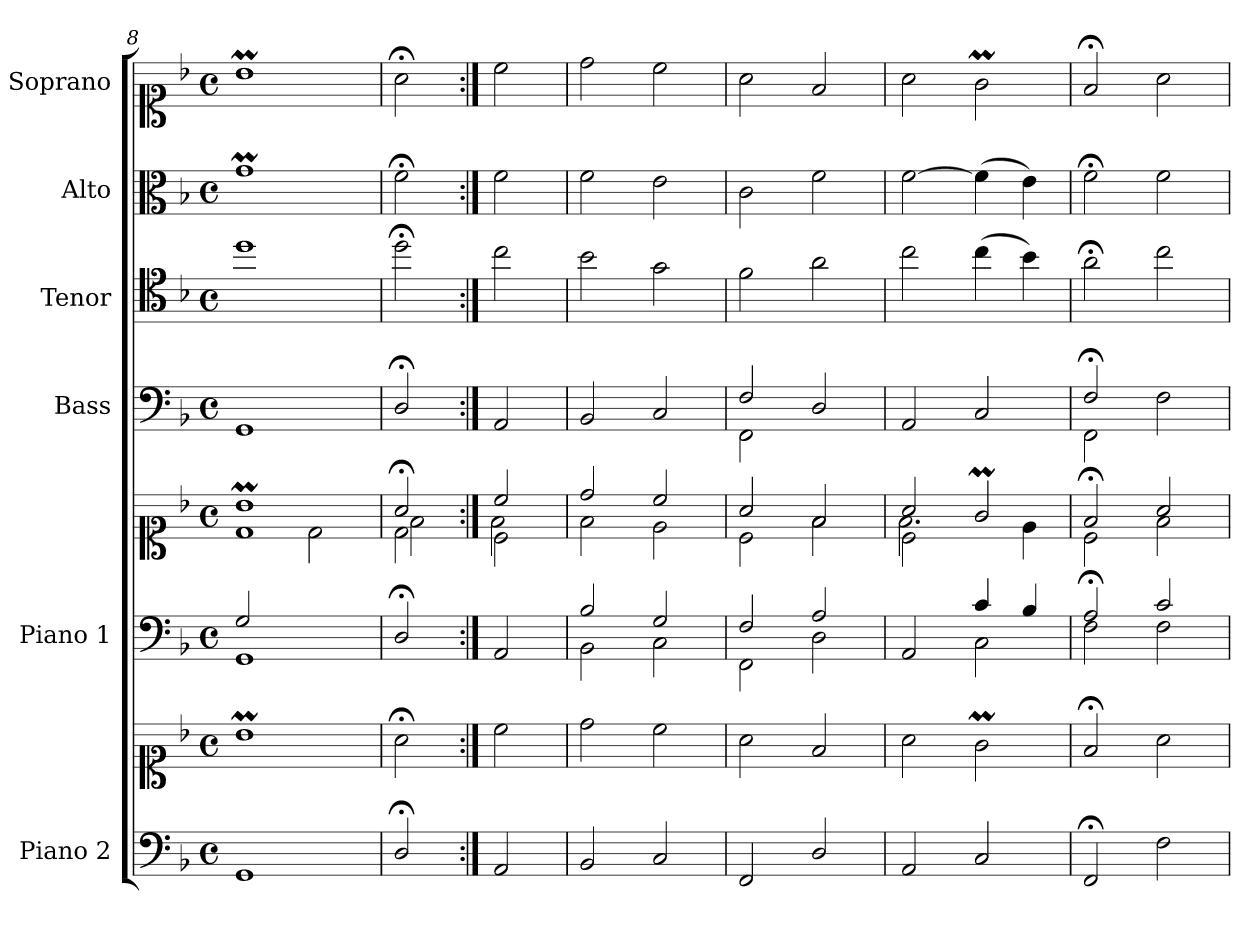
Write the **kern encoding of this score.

**kern	**kern	**kern	**kern	**kern	**kern	**kern	**kern
*part6	*part6	*part5	*part5	*part4	*part3	*part2	*part1
*staff8	*staff7	*staff6	*staff5	*staff4	*staff3	*staff2	*staff1
*I"Piano 2	*	*I"Piano 1	*	*I"Bass	*I"Tenor	*I"Alto	*I"Soprano
*I'Pno 2	*	*I'Pno 1	*	*I'B.	*I'T.	*I'A.	*I'S.
*clefF4	*clefC1	*clefF4	*clefC1	*clefF4	*clefC4	*clefC3	*clefC1
*	*	*	*	*	*ITrd7c12	*	*
*k[b-]	*k[b-]	*k[b-]	*k[b-]	*k[b-]	*k[b-]	*k[b-]	*k[b-]
*F:	*F:	*F:	*F:	*F:	*F:	*F:	*F:
*M4/4	*M4/4	*M4/4	*M4/4	*M4/4	*M4/4	*M4/4	*M4/4
*met(c)	*met(c)	*met(c)	*met(c)	*met(c)	*met(c)	*met(c)	*met(c)
=8	=8	=8	=8	=8	=8	=8	=8
*	*	*^	*^	*	*	*	*
*	*	*	*	*	*^	*	*	*	*
1GG/	1b-M\	2G/	1GG\	1b-M/	2ryy	1d\	1GG/	1d\	1gM\	1b-M\
.	.	2ryy	.	.	2d\	.	.	.	.	.
*	*	*v	*v	*	*	*	*	*	*	*
=9	=9	=9	=9	=9	=9	=9	=9	=9	=9
2D;/	2a;<\	2D;/	2a;</	2d\	2f\	2D;</	2d;<\	2f;<\	2a;<\
=10:|!	=10:|!	=10:|!	=10:|!	=10:|!	=10:|!	=10:|!	=10:|!	=10:|!	=10:|!
2AA/	2cc\	2AA/	2cc/	2c\	2f\	2AA/	2c\	2f\	2cc\
*	*	*	*	*v	*v	*	*	*	*
=11	=11	=11	=11	=11	=11	=11	=11	=11
*	*	*^	*	*	*	*	*	*
2BB-/	2dd\	2B-/	2BB-\	2dd/	2f\	2BB-/	2B-\	2f\	2dd\
2C/	2cc\	2G/	2C\	2cc/	2e\	2C/	2G\	2e\	2cc\
=12	=12	=12	=12	=12	=12	=12	=12	=12	=12
*	*	*	*	*	*	*^	*	*	*
2FF/	2a\	2F/	2FF\	2a/	2c\	2F/	2FF\	2F\	2c\	2a\
2D/	2f/	2A/	2D\	2f/	2f\	2D/	2ryy	2A\	2f\	2f/
*	*	*	*	*	*	*v	*v	*	*	*
=13	=13	=13	=13	=13	=13	=13	=13	=13	=13
*	*	*	*	*	*^	*	*	*	*
2AA/	2a\	2ryy	2AA/	2a/	2c\	2.f\	2AA/	2c\	[>2f\	2a\
2C/	2gM\	4c/	2C\	2gM/	2ryy	.	2C/	(4c\	(4f\]	2gM\
.	.	4B-/	.	.	.	4e\	.	4B-\)	4e\)	.
*	*	*	*	*	*v	*v	*	*	*	*
=14	=14	=14	=14	=14	=14	=14	=14	=14	=14
*	*	*	*	*	*	*^	*	*	*
2FF;/	2f;</	2A;/	2F\	2f;</	2c\	2F;</	2FF\	2A;<\	2f;<\	2f;</
2F\	2a\	2c/	2F\	2a/	2f\	2F\	2ryy	2c\	2f\	2a\
*	*	*v	*v	*	*	*v	*v	*	*	*
*	*	*	*v	*v	*	*	*	*
=	=	=	=	=	=	=	=
*-	*-	*-	*-	*-	*-	*-	*-
